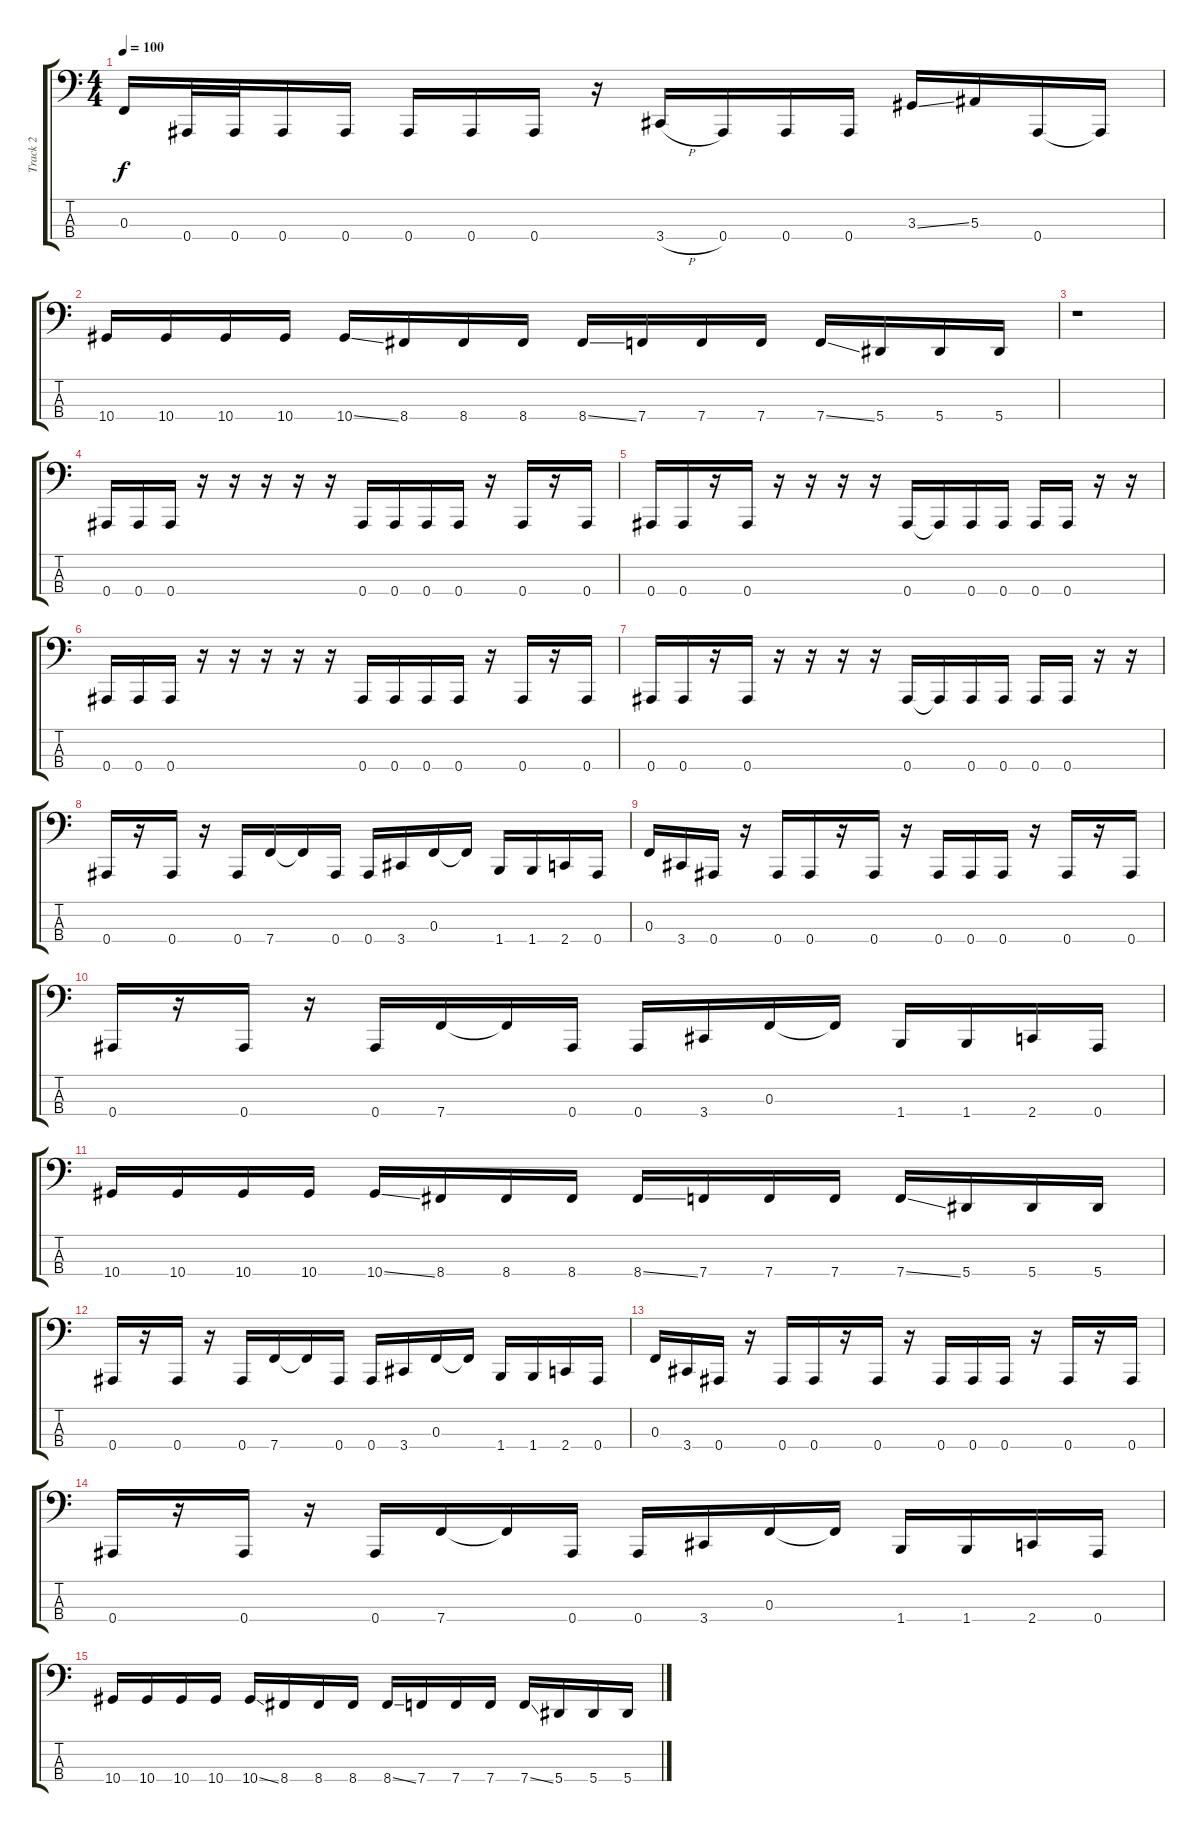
\track ("Track 2" "Track 2") {instrument electricbasspick}
\staff {score tabs}
\tuning (Eb2 Bb1 F1 Bb0) {hide}
\ts (4 4)
\tempo 100
\clef f4
\ks c
0.3.16{dy f} 0.4.32 0.4.32 0.4.16 0.4.16 0.4.16 0.4.16 0.4.16 r.16 3.4{h}.16 0.4.16 0.4.16 0.4.16 3.3{ss}.16 5.3.16 0.4.16 0.4{t}.16 |
10.4.16 10.4.16 10.4.16 10.4.16 10.4{ss}.16 8.4.16 8.4.16 8.4.16 8.4{ss}.16 7.4.16 7.4.16 7.4.16 7.4{ss}.16 5.4.16 5.4.16 5.4.16 |
r.1 |
0.4.16 0.4.16 0.4.16 r.16 r.16 r.16 r.16 r.16 0.4.16 0.4.16 0.4.16 0.4.16 r.16 0.4.16 r.16 0.4.16 |
0.4.16 0.4.16 r.16 0.4.16 r.16 r.16 r.16 r.16 0.4.16 0.4{t}.16 0.4.16 0.4.16 0.4.16 0.4.16 r.16 r.16 |
0.4.16 0.4.16 0.4.16 r.16 r.16 r.16 r.16 r.16 0.4.16 0.4.16 0.4.16 0.4.16 r.16 0.4.16 r.16 0.4.16 |
0.4.16 0.4.16 r.16 0.4.16 r.16 r.16 r.16 r.16 0.4.16 0.4{t}.16 0.4.16 0.4.16 0.4.16 0.4.16 r.16 r.16 |
0.4.16 r.16 0.4.16 r.16 0.4.16 7.4.16 7.4{t}.16 0.4.16 0.4.16 3.4.16 0.3.16 0.3{t}.16 1.4.16 1.4.16 2.4.16 0.4.16 |
0.3.16 3.4.16 0.4.16 r.16 0.4.16 0.4.16 r.16 0.4.16 r.16 0.4.16 0.4.16 0.4.16 r.16 0.4.16 r.16 0.4.16 |
0.4.16 r.16 0.4.16 r.16 0.4.16 7.4.16 7.4{t}.16 0.4.16 0.4.16 3.4.16 0.3.16 0.3{t}.16 1.4.16 1.4.16 2.4.16 0.4.16 |
10.4.16 10.4.16 10.4.16 10.4.16 10.4{ss}.16 8.4.16 8.4.16 8.4.16 8.4{ss}.16 7.4.16 7.4.16 7.4.16 7.4{ss}.16 5.4.16 5.4.16 5.4.16 |
0.4.16 r.16 0.4.16 r.16 0.4.16 7.4.16 7.4{t}.16 0.4.16 0.4.16 3.4.16 0.3.16 0.3{t}.16 1.4.16 1.4.16 2.4.16 0.4.16 |
0.3.16 3.4.16 0.4.16 r.16 0.4.16 0.4.16 r.16 0.4.16 r.16 0.4.16 0.4.16 0.4.16 r.16 0.4.16 r.16 0.4.16 |
0.4.16 r.16 0.4.16 r.16 0.4.16 7.4.16 7.4{t}.16 0.4.16 0.4.16 3.4.16 0.3.16 0.3{t}.16 1.4.16 1.4.16 2.4.16 0.4.16 |
10.4.16 10.4.16 10.4.16 10.4.16 10.4{ss}.16 8.4.16 8.4.16 8.4.16 8.4{ss}.16 7.4.16 7.4.16 7.4.16 7.4{ss}.16 5.4.16 5.4.16 5.4.16
